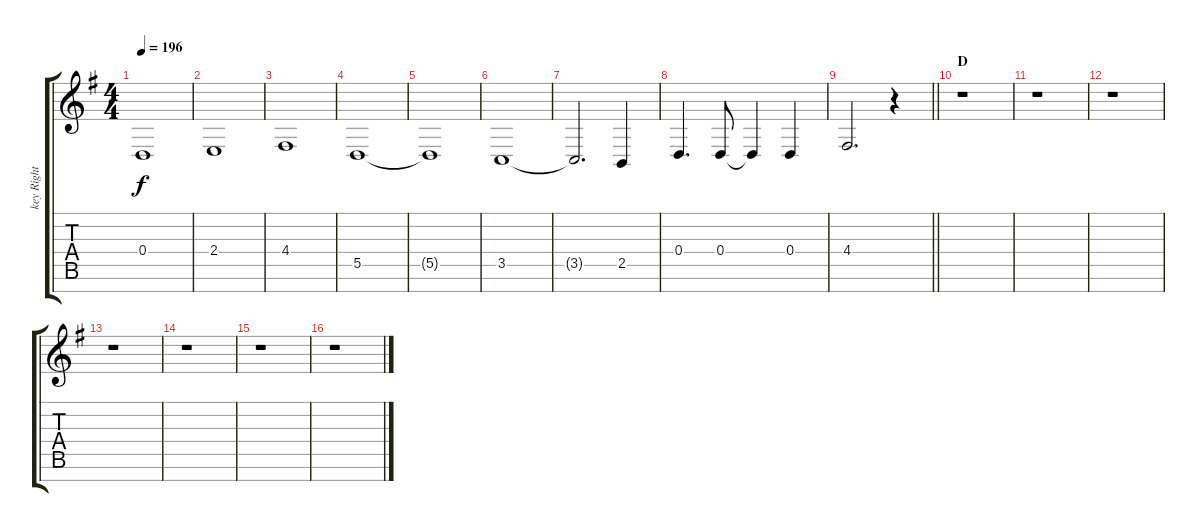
\track ("key Right" "key Right") {instrument acousticgrandpiano}
\staff {score tabs}
\tuning (E4 B3 G3 D3 A2 E2 B1) {hide}
\ts (4 4)
\tempo 196
\clef g2
\ks g
0.4{t}.1{dy f} |
2.4.1 |
4.4.1 |
5.5.1 |
5.5{t}.1 |
3.5.1 |
3.5{t}.2{d} 2.5.4 |
0.4.4{d} 0.4.8 0.4{t}.4 0.4.4 |
\barLineRight lightlight
4.4.2{d} r.4 |
\section ("" "D")
r.1 |
r.1 |
r.1 |
r.1 |
r.1 |
r.1 |
r.1
